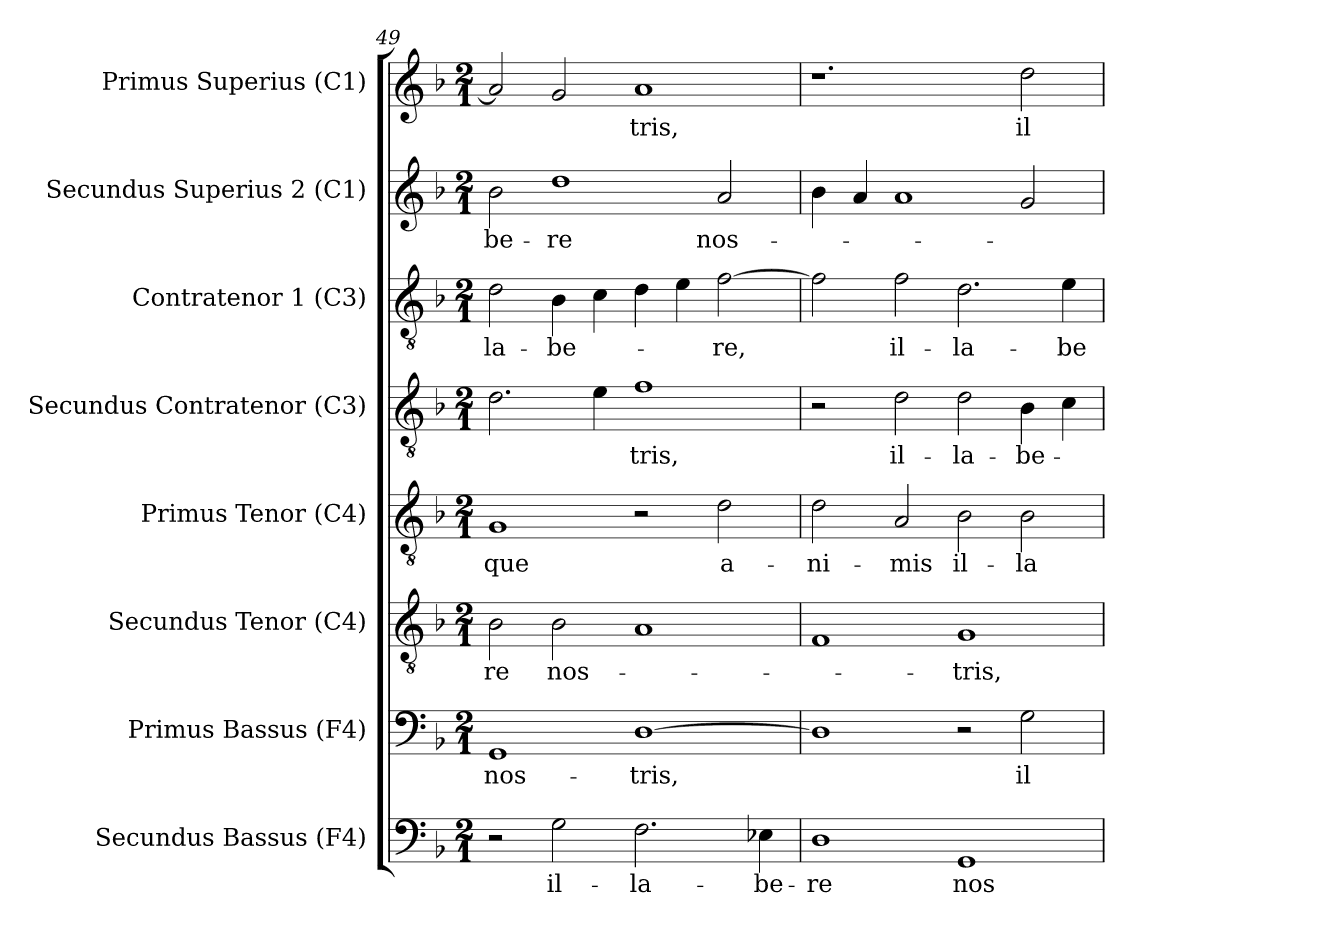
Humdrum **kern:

**kern	**text	**kern	**text	**kern	**text	**kern	**text	**kern	**text	**kern	**text	**kern	**text	**kern	**text
*part8	*part8	*part7	*part7	*part6	*part6	*part5	*part5	*part4	*part4	*part3	*part3	*part2	*part2	*part1	*part1
*staff8	*staff8	*staff7	*staff7	*staff6	*staff6	*staff5	*staff5	*staff4	*staff4	*staff3	*staff3	*staff2	*staff2	*staff1	*staff1
*I"Secundus Bassus (F4)	*	*I"Primus Bassus (F4)	*	*I"Secundus Tenor (C4)	*	*I"Primus Tenor (C4)	*	*I"Secundus  Contratenor (C3)	*	*I"Contratenor 1 (C3)	*	*I"Secundus Superius 2 (C1)	*	*I"Primus Superius (C1)	*
*I'B2	*	*I'B1	*	*I'T2	*	*I'T1	*	*	*	*	*	*I'C2	*	*I'C1	*
*clefF4	*	*clefF4	*	*clefGv2	*	*clefGv2	*	*clefGv2	*	*clefGv2	*	*clefG2	*	*clefG2	*
*	*	*	*	*	*	*ITrd7c12	*	*	*	*	*	*	*	*	*
*k[b-]	*	*k[b-]	*	*k[b-]	*	*k[b-]	*	*k[b-]	*	*k[b-]	*	*k[b-]	*	*k[b-]	*
*F:	*	*F:	*	*F:	*	*F:	*	*F:	*	*F:	*	*F:	*	*F:	*
*M2/1	*	*M2/1	*	*M2/1	*	*M2/1	*	*M2/1	*	*M2/1	*	*M2/1	*	*M2/1	*
=49	=49	=49	=49	=49	=49	=49	=49	=49	=49	=49	=49	=49	=49	=49	=49
!	!	!	!LO:LY:b:color=#000000	!	!	!	!	!	!	!	!	!	!	!	!
!	!	!	!	!	!LO:LY:b:color=#000000	!	!	!	!	!	!	!	!	!	!
!	!	!	!	!	!	!	!LO:LY:b:color=#000000	!	!	!	!	!	!	!	!
!	!	!	!	!	!	!	!	!	!	!	!LO:LY:b:color=#000000	!	!	!	!
!	!	!	!	!	!	!	!	!	!	!	!	!	!LO:LY:b:color=#000000	!	!
2r	.	1GGi	nos-	2B-i\	-re	1GGi	-que	2.di\	.	2di\	-la-	2b-i\	-be-	2ai/]	.
!	!LO:LY:b:color=#000000	!	!	!	!	!	!	!	!	!	!	!	!	!	!
!	!	!	!	!	!LO:LY:b:color=#000000	!	!	!	!	!	!	!	!	!	!
!	!	!	!	!	!	!	!	!	!	!	!LO:LY:b:color=#000000	!	!	!	!
!	!	!	!	!	!	!	!	!	!	!	!	!	!LO:LY:b:color=#000000	!	!
2Gi\	il-	.	.	2B-i\	nos-	.	.	.	.	4B-i\	-be-	1ddi	-re	2gi/	.
.	.	.	.	.	.	.	.	4ei\	.	4ci\	.	.	.	.	.
!	!LO:LY:b:color=#000000	!	!	!	!	!	!	!	!	!	!	!	!	!	!
!	!	!	!LO:LY:b:color=#000000	!	!	!	!	!	!	!	!	!	!	!	!
!	!	!	!	!	!	!	!	!	!LO:LY:b:color=#000000	!	!	!	!	!	!
!	!	!	!	!	!	!	!	!	!	!	!	!	!	!	!LO:LY:b:color=#000000
2.Fi\	-la-	[1Di	-tris,	1Ai	.	2r	.	1fi	-tris,	4di\	.	.	.	1ai	-tris,
.	.	.	.	.	.	.	.	.	.	4ei\	.	.	.	.	.
!	!	!	!	!	!	!	!LO:LY:b:color=#000000	!	!	!	!	!	!	!	!
!	!	!	!	!	!	!	!	!	!	!	!LO:LY:b:color=#000000	!	!	!	!
!	!	!	!	!	!	!	!	!	!	!	!	!	!LO:LY:b:color=#000000	!	!
.	.	.	.	.	.	2Di\	a-	.	.	[2fi\	-re,	2ai/	nos-	.	.
!	!LO:LY:b:color=#000000	!	!	!	!	!	!	!	!	!	!	!	!	!	!
4E-i\	-be-	.	.	.	.	.	.	.	.	.	.	.	.	.	.
!!LO:PB:g=z
=50	=50	=50	=50	=50	=50	=50	=50	=50	=50	=50	=50	=50	=50	=50	=50
!	!LO:LY:b:color=#000000	!	!	!	!	!	!	!	!	!	!	!	!	!	!
!	!	!	!	!	!	!	!LO:LY:b:color=#000000	!	!	!	!	!	!	!	!
1Di	-re	1Di]	.	1Fi	.	2Di\	-ni-	2r	.	2fi\]	.	4b-i\	.	1.r	.
.	.	.	.	.	.	.	.	.	.	.	.	4ai/	.	.	.
!	!	!	!	!	!	!	!LO:LY:b:color=#000000	!	!	!	!	!	!	!	!
!	!	!	!	!	!	!	!	!	!LO:LY:b:color=#000000	!	!	!	!	!	!
!	!	!	!	!	!	!	!	!	!	!	!LO:LY:b:color=#000000	!	!	!	!
.	.	.	.	.	.	2AAi/	-mis	2di\	il-	2fi\	il-	1ai	.	.	.
!	!LO:LY:b:color=#000000	!	!	!	!	!	!	!	!	!	!	!	!	!	!
!	!	!	!	!	!LO:LY:b:color=#000000	!	!	!	!	!	!	!	!	!	!
!	!	!	!	!	!	!	!LO:LY:b:color=#000000	!	!	!	!	!	!	!	!
!	!	!	!	!	!	!	!	!	!LO:LY:b:color=#000000	!	!	!	!	!	!
!	!	!	!	!	!	!	!	!	!	!	!LO:LY:b:color=#000000	!	!	!	!
1GGi	nos-	2r	.	1Gi	-tris,	2BB-i\	il-	2di\	-la-	2.di\	-la-	.	.	.	.
!	!	!	!LO:LY:b:color=#000000	!	!	!	!	!	!	!	!	!	!	!	!
!	!	!	!	!	!	!	!LO:LY:b:color=#000000	!	!	!	!	!	!	!	!
!	!	!	!	!	!	!	!	!	!LO:LY:b:color=#000000	!	!	!	!	!	!
!	!	!	!	!	!	!	!	!	!	!	!	!	!	!	!LO:LY:b:color=#000000
.	.	2Gi\	il-	.	.	2BB-i\	-la-	4B-i\	-be-	.	.	2gi/	.	2ddi\	il-
!	!	!	!	!	!	!	!	!	!	!	!LO:LY:b:color=#000000	!	!	!	!
.	.	.	.	.	.	.	.	4ci\	.	4ei\	-be-	.	.	.	.
=	=	=	=	=	=	=	=	=	=	=	=	=	=	=	=
*-	*-	*-	*-	*-	*-	*-	*-	*-	*-	*-	*-	*-	*-	*-	*-
